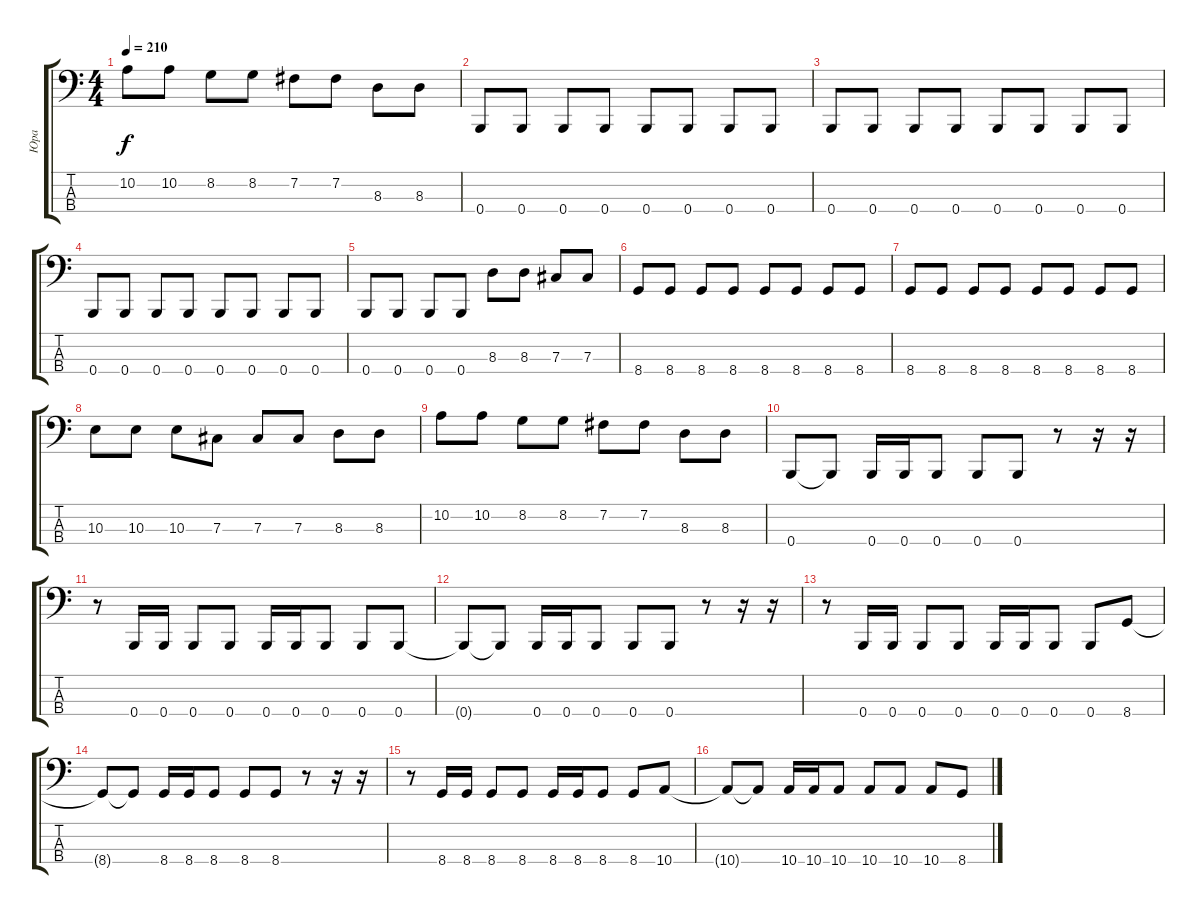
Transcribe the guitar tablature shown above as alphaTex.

\track ("Юра" "Юра") {instrument acousticbass}
\staff {score tabs}
\tuning (E2 B1 Gb1 B0) {hide}
\ts (4 4)
\tempo 210
\clef f4
\ks c
10.2.8{dy f} 10.2.8 8.2.8 8.2.8 7.2.8 7.2.8 8.3.8 8.3.8 |
0.4.8 0.4.8 0.4.8 0.4.8 0.4.8 0.4.8 0.4.8 0.4.8 |
0.4.8 0.4.8 0.4.8 0.4.8 0.4.8 0.4.8 0.4.8 0.4.8 |
0.4.8 0.4.8 0.4.8 0.4.8 0.4.8 0.4.8 0.4.8 0.4.8 |
0.4.8 0.4.8 0.4.8 0.4.8 8.3.8 8.3.8 7.3.8 7.3.8 |
8.4.8 8.4.8 8.4.8 8.4.8 8.4.8 8.4.8 8.4.8 8.4.8 |
8.4.8 8.4.8 8.4.8 8.4.8 8.4.8 8.4.8 8.4.8 8.4.8 |
10.3.8 10.3.8 10.3.8 7.3.8 7.3.8 7.3.8 8.3.8 8.3.8 |
10.2.8 10.2.8 8.2.8 8.2.8 7.2.8 7.2.8 8.3.8 8.3.8 |
0.4.8 0.4{t}.8 0.4.16 0.4.16 0.4.8 0.4.8 0.4.8 r.8 r.16 r.16 |
r.8 0.4.16 0.4.16 0.4.8 0.4.8 0.4.16 0.4.16 0.4.8 0.4.8 0.4.8 |
0.4{t}.8 0.4{t}.8 0.4.16 0.4.16 0.4.8 0.4.8 0.4.8 r.8 r.16 r.16 |
r.8 0.4.16 0.4.16 0.4.8 0.4.8 0.4.16 0.4.16 0.4.8 0.4.8 8.4.8 |
8.4{t}.8 8.4{t}.8 8.4.16 8.4.16 8.4.8 8.4.8 8.4.8 r.8 r.16 r.16 |
r.8 8.4.16 8.4.16 8.4.8 8.4.8 8.4.16 8.4.16 8.4.8 8.4.8 10.4.8 |
10.4{t}.8 10.4{t}.8 10.4.16 10.4.16 10.4.8 10.4.8 10.4.8 10.4.8 8.4.8
